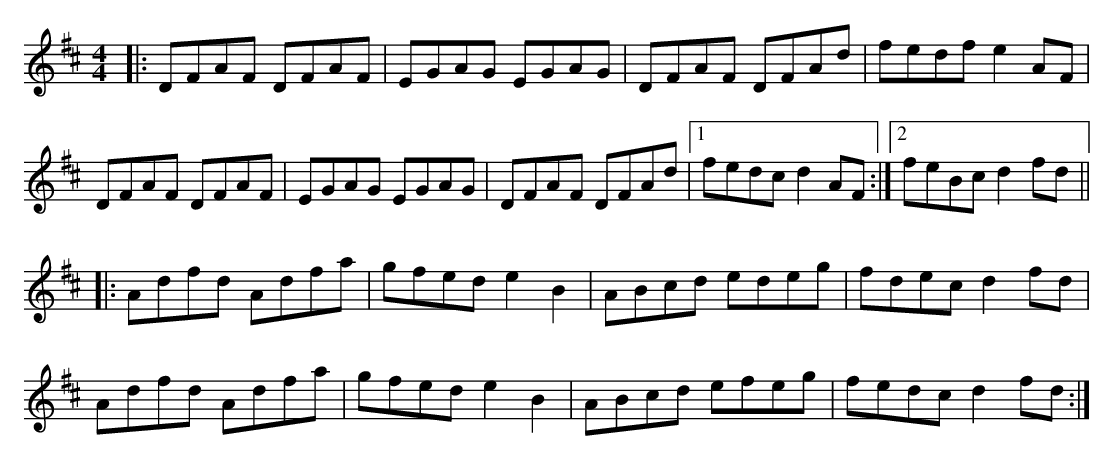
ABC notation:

X:1
M:4/4
K:D
|:DFAF DFAF|EGAG EGAG|DFAF DFAd|fedf e2AF|
DFAF DFAF|EGAG EGAG|DFAF DFAd|1 fedc d2AF:|2 feBc d2fd||
|:Adfd Adfa|gfed e2B2|ABcd edeg|fdec d2fd|
Adfd Adfa|gfed e2B2|ABcd efeg|fedc d2fd:|
